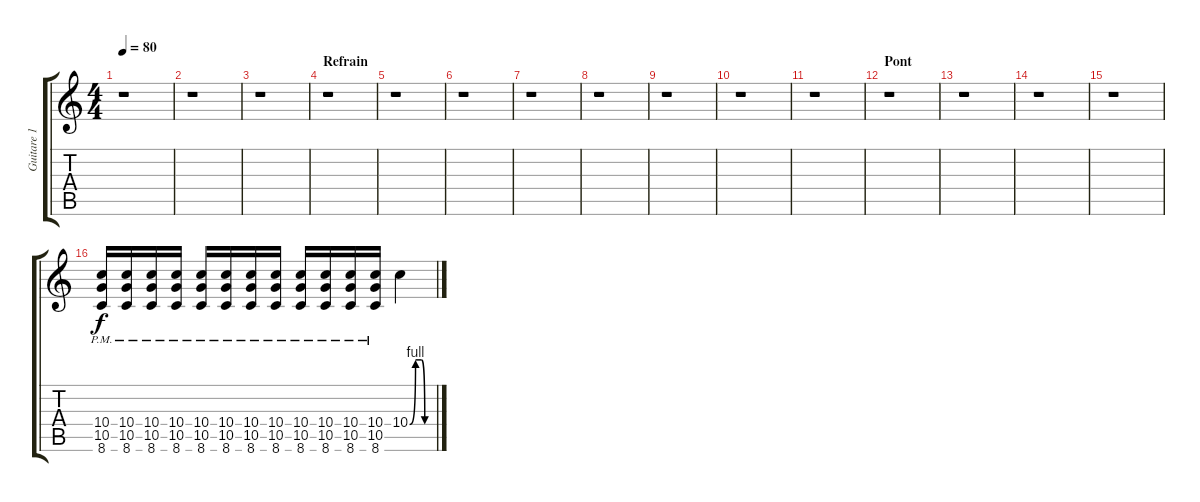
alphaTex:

\track ("Guitare 1 Saturé (avec wah-wah)" "Guitare 1 ") {instrument overdrivenguitar}
\staff {score tabs}
\tuning (E4 B3 G3 D3 A2 E2) {hide}
\ts (4 4)
\tempo 80
\clef g2
\ks c
r.1{dy f} |
r.1 |
r.1 |
\section ("" "Refrain")
r.1 |
r.1 |
r.1 |
r.1 |
r.1 |
r.1 |
r.1 |
r.1 |
\section ("" "Pont")
r.1 |
r.1 |
r.1 |
r.1 |
(10.4{pm} 10.5{pm} 8.6{pm}).16 (10.4{pm} 10.5{pm} 8.6{pm}).16 (10.4{pm} 10.5{pm} 8.6{pm}).16 (10.4{pm} 10.5{pm} 8.6{pm}).16 (10.4{pm} 10.5{pm} 8.6{pm}).16 (10.4{pm} 10.5{pm} 8.6{pm}).16 (10.4{pm} 10.5{pm} 8.6{pm}).16 (10.4{pm} 10.5{pm} 8.6{pm}).16 (10.4{pm} 10.5{pm} 8.6{pm}).16 (10.4{pm} 10.5{pm} 8.6{pm}).16 (10.4{pm} 10.5{pm} 8.6{pm}).16 (10.4{pm} 10.5{pm} 8.6{pm}).16 10.4{be (custom 0 0 15 4 30 4 39 0 45 0 56 0 60 0)}.4
